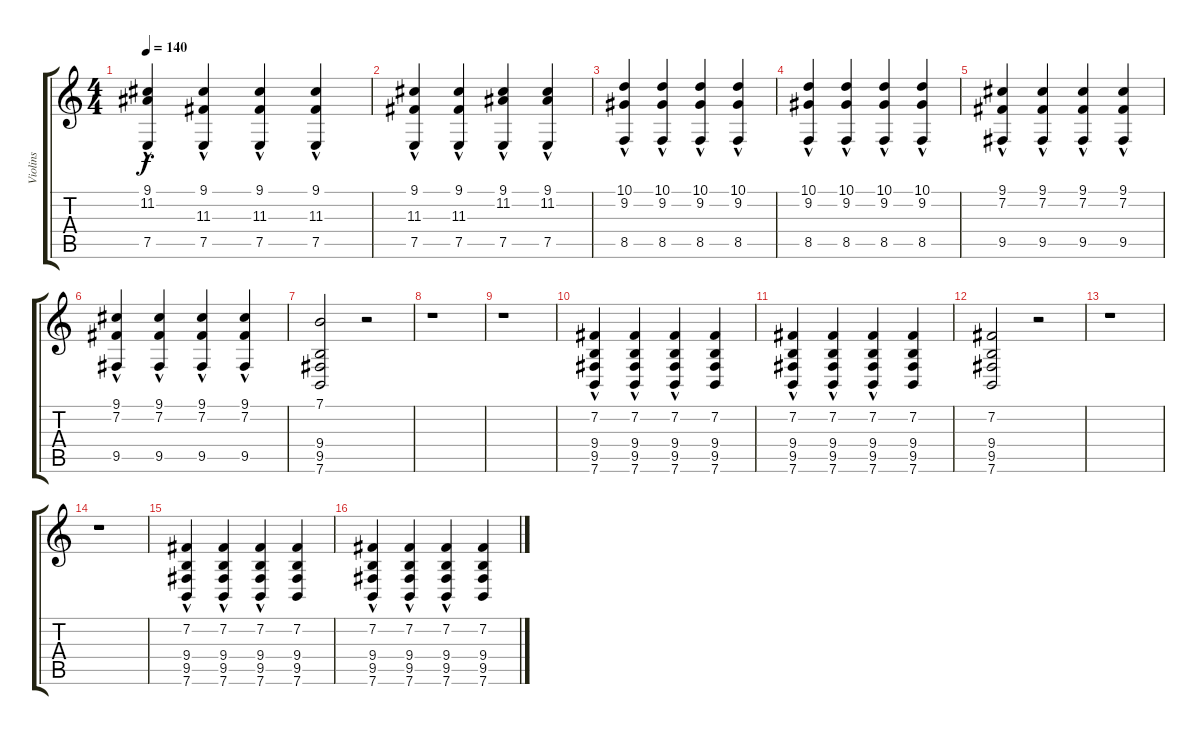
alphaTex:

\track ("Violins" "Violins") {instrument violin}
\staff {score tabs}
\tuning (E4 B3 G3 D3 A2 E2) {hide}
\ts (4 4)
\tempo 140
\clef g2
\ks c
(9.1{hac} 11.2 7.5{hac}).4{dy f} (9.1{hac} 11.3{hac} 7.5{hac}).4 (9.1{hac} 11.3{hac} 7.5{hac}).4 (9.1{hac} 11.3{hac} 7.5{hac}).4 |
(9.1{hac} 11.3 7.5{hac}).4 (9.1{hac} 11.3{hac} 7.5{hac}).4 (9.1{hac} 11.2 7.5{hac}).4 (9.1{hac} 11.2 7.5{hac}).4 |
(10.1{hac} 9.2{hac} 8.5{hac}).4 (10.1{hac} 9.2{hac} 8.5{hac}).4 (10.1{hac} 9.2{hac} 8.5{hac}).4 (10.1{hac} 9.2{hac} 8.5{hac}).4 |
(10.1{hac} 9.2{hac} 8.5{hac}).4 (10.1{hac} 9.2{hac} 8.5{hac}).4 (10.1{hac} 9.2{hac} 8.5{hac}).4 (10.1{hac} 9.2{hac} 8.5{hac}).4 |
(9.1{hac} 7.2{hac} 9.5{hac}).4 (9.1{hac} 7.2{hac} 9.5{hac}).4 (9.1{hac} 7.2{hac} 9.5{hac}).4 (9.1{hac} 7.2{hac} 9.5{hac}).4 |
(9.1{hac} 7.2{hac} 9.5{hac}).4 (9.1{hac} 7.2{hac} 9.5{hac}).4 (9.1{hac} 7.2{hac} 9.5{hac}).4 (9.1{hac} 7.2{hac} 9.5{hac}).4 |
(7.1 9.4 9.5 7.6).2 r.2 |
r.1 |
r.1 |
(7.2{hac} 9.4{hac} 9.5{hac} 7.6{hac}).4 (7.2{hac} 9.4{hac} 9.5{hac} 7.6{hac}).4 (7.2{hac} 9.4{hac} 9.5{hac} 7.6{hac}).4 (7.2 9.4 9.5 7.6).4 |
(7.2{hac} 9.4{hac} 9.5{hac} 7.6{hac}).4 (7.2{hac} 9.4{hac} 9.5{hac} 7.6{hac}).4 (7.2{hac} 9.4{hac} 9.5{hac} 7.6{hac}).4 (7.2 9.4 9.5 7.6).4 |
(7.2 9.4 9.5 7.6).2 r.2 |
r.1 |
r.1 |
(7.2{hac} 9.4{hac} 9.5{hac} 7.6{hac}).4 (7.2{hac} 9.4{hac} 9.5{hac} 7.6{hac}).4 (7.2{hac} 9.4{hac} 9.5{hac} 7.6{hac}).4 (7.2 9.4 9.5 7.6).4 |
(7.2{hac} 9.4{hac} 9.5{hac} 7.6{hac}).4 (7.2{hac} 9.4{hac} 9.5{hac} 7.6{hac}).4 (7.2{hac} 9.4{hac} 9.5{hac} 7.6{hac}).4 (7.2 9.4 9.5 7.6).4
